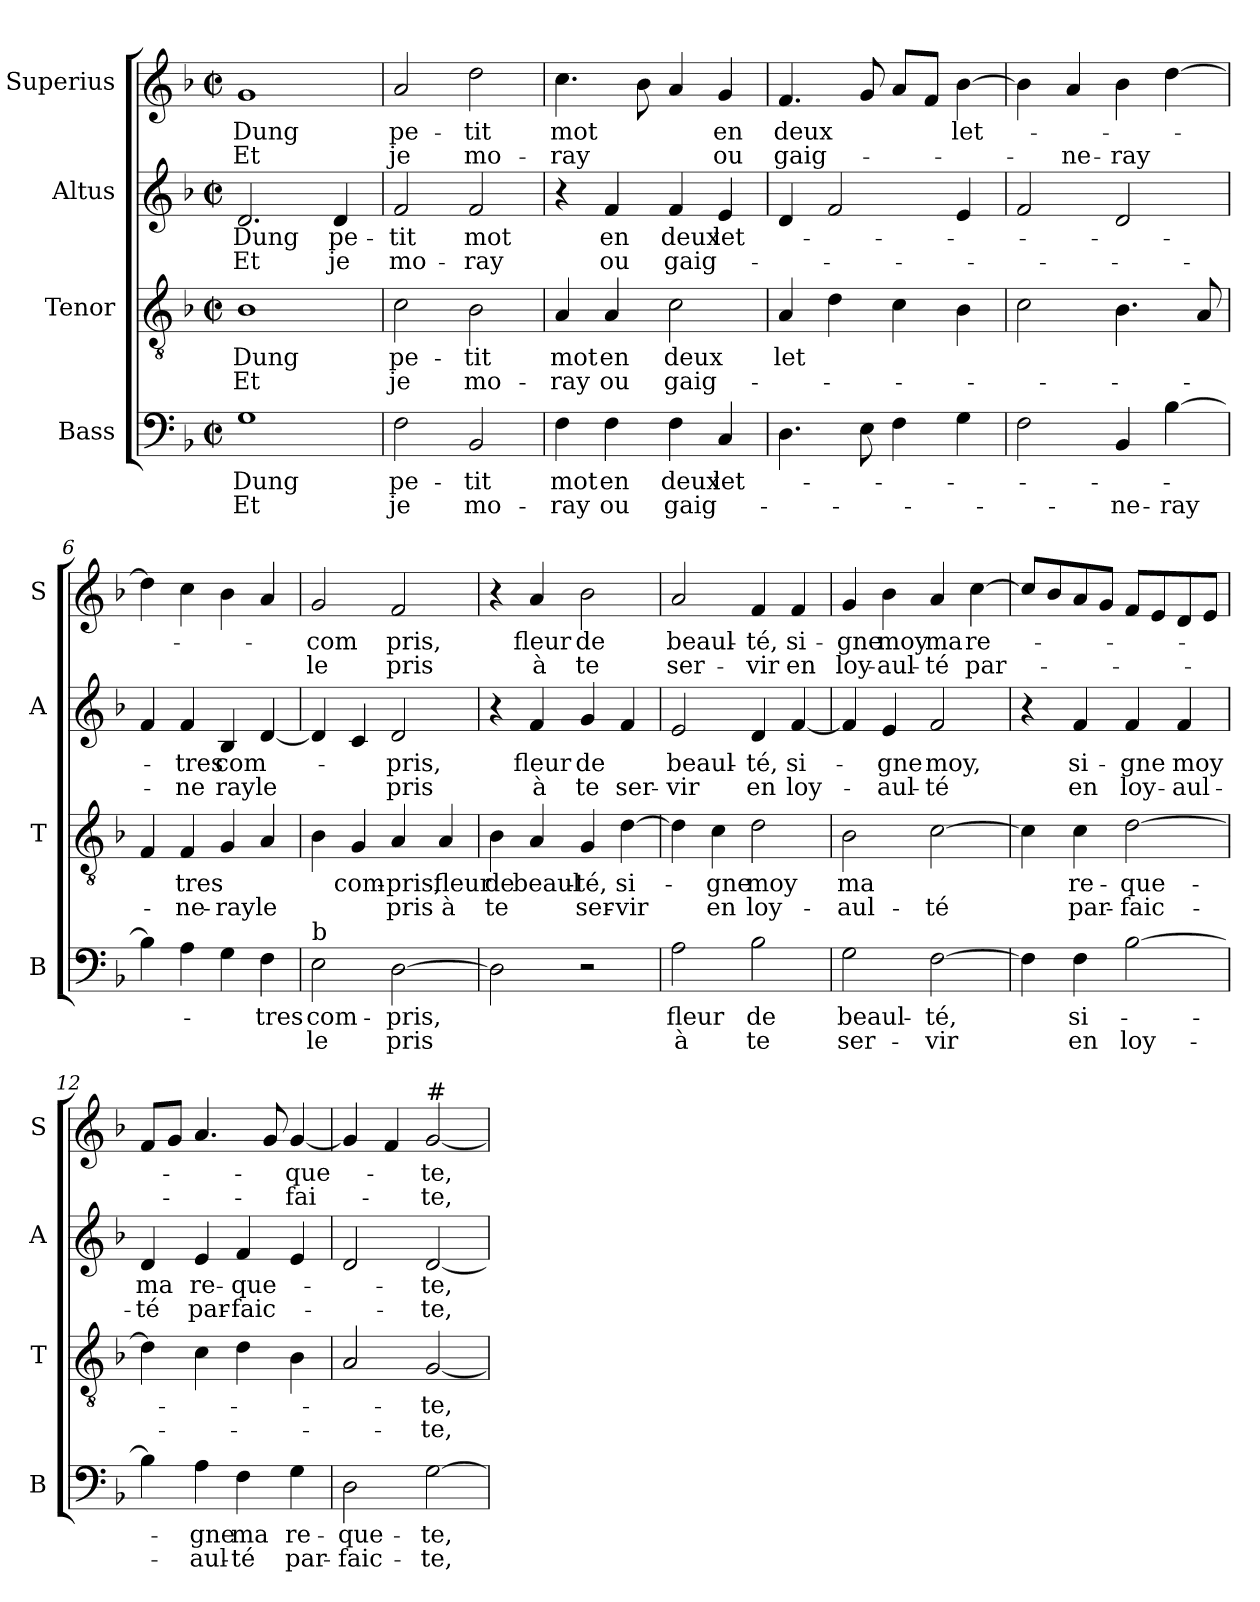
**kern	**text	**text	**kern	**text	**text	**kern	**text	**text	**kern	**text	**text
*part4	*part4	*part4	*part3	*part3	*part3	*part2	*part2	*part2	*part1	*part1	*part1
*staff4	*staff4	*staff4	*staff3	*staff3	*staff3	*staff2	*staff2	*staff2	*staff1	*staff1	*staff1
*I"Bass	*	*	*I"Tenor	*	*	*I"Altus	*	*	*I"Superius	*	*
*I'B	*	*	*I'T	*	*	*I'A	*	*	*I'S	*	*
*clefF4	*	*	*clefGv2	*	*	*clefG2	*	*	*clefG2	*	*
*k[b-]	*	*	*k[b-]	*	*	*k[b-]	*	*	*k[b-]	*	*
*F:	*	*	*F:	*	*	*F:	*	*	*F:	*	*
*M2/2	*	*	*M2/2	*	*	*M2/2	*	*	*M2/2	*	*
*met(c|)	*	*	*met(c|)	*	*	*met(c|)	*	*	*met(c|)	*	*
=1	=1	=1	=1	=1	=1	=1	=1	=1	=1	=1	=1
1G	Dung	Et	1B-	Dung	Et	2.d/	Dung	Et	1g	Dung	Et
.	.	.	.	.	.	4d/	pe-	je	.	.	.
=2	=2	=2	=2	=2	=2	=2	=2	=2	=2	=2	=2
2F\	pe-	je	2c\	pe-	je	2f/	-tit	mo-	2a/	pe-	je
2BB-/	-tit	mo-	2B-\	-tit	mo-	2f/	mot	-ray	2dd\	-tit	mo-
=3	=3	=3	=3	=3	=3	=3	=3	=3	=3	=3	=3
4F\	mot	-ray	4A/	mot	-ray	4r	.	.	4.cc\	mot	-ray
4F\	en	ou	4A/	en	ou	4f/	en	ou	.	.	.
.	.	.	.	.	.	.	.	.	8b-\	.	.
4F\	deux	gaig-	2c\	deux	gaig-	4f/	deux	gaig-	4a/	.	.
4C/	let-	.	.	.	.	4e/	let-	.	4g/	en	ou
=4	=4	=4	=4	=4	=4	=4	=4	=4	=4	=4	=4
4.D\	.	.	4A/	let	.	4d/	.	.	4.f/	deux	gaig-
.	.	.	4d\	.	.	2f/	.	.	.	.	.
8E\	.	.	.	.	.	.	.	.	8g/	.	.
4F\	.	.	4c\	.	.	.	.	.	8a/L	.	.
.	.	.	.	.	.	.	.	.	8f/J	.	.
4G\	.	.	4B-\	.	.	4e/	.	.	[4b-\	let-	.
=5	=5	=5	=5	=5	=5	=5	=5	=5	=5	=5	=5
2F\	.	.	2c\	.	.	2f/	.	.	4b-\]	.	.
.	.	.	.	.	.	.	.	.	4a/	.	-ne-
4BB-/	.	-ne-	4.B-\	.	.	2d/	.	.	4b-\	.	-ray
[4B-\	.	-ray	.	.	.	.	.	.	[4dd\	.	.
.	.	.	8A/	.	.	.	.	.	.	.	.
!!LO:LB:g=z
=6	=6	=6	=6	=6	=6	=6	=6	=6	=6	=6	=6
4B-\]	.	.	4F/	.	.	4f/	.	.	4dd\]	.	.
4A\	.	.	4F/	tres	-ne-	4f/	-tres	-ne	4cc\	.	.
4G\	.	.	4G/	.	-ray	4B-/	com-	ray	4b-\	.	.
4F\	-tres	.	4A/	.	le	[4d/	.	le	4a/	.	.
=7	=7	=7	=7	=7	=7	=7	=7	=7	=7	=7	=7
!LO:TX:a:t=b	!	!	!	!	!	!	!	!	!	!	!
2E\	com-	le	4B-\	.	.	4d/]	.	.	2g/	-com	le
.	.	.	4G/	com-	.	4c/	.	.	.	.	.
[2D\	-pris,	pris	4A/	-pris,	pris	2d/	-pris,	pris	2f/	pris,	pris
.	.	.	4A/	fleur	à	.	.	.	.	.	.
=8	=8	=8	=8	=8	=8	=8	=8	=8	=8	=8	=8
2D\]	.	.	4B-\	de	te	4r	.	.	4r	.	.
.	.	.	4A/	beaul-	.	4f/	fleur	à	4a/	fleur	à
2r	.	.	4G/	-té,	ser-	4g/	de	te	2b-\	de	te
.	.	.	[4d\	si-	-vir	4f/	.	ser-	.	.	.
=9	=9	=9	=9	=9	=9	=9	=9	=9	=9	=9	=9
2A\	fleur	à	4d\]	.	.	2e/	beaul-	-vir	2a/	beaul-	ser-
.	.	.	4c\	-gne	en	.	.	.	.	.	.
2B-\	de	te	2d\	moy	loy-	4d/	-té,	en	4f/	-té,	-vir
.	.	.	.	.	.	[4f/	si-	loy-	4f/	si-	en
=10	=10	=10	=10	=10	=10	=10	=10	=10	=10	=10	=10
2G\	beaul-	ser-	2B-\	ma	-aul-	4f/]	.	.	4g/	-gne	loy-
.	.	.	.	.	.	4e/	-gne	-aul-	4b-\	moy	-aul-
[2F\	-té,	-vir	[2c\	.	-té	2f/	moy,	-té	4a/	ma	-té
.	.	.	.	.	.	.	.	.	[4cc\	re-	par-
!!LO:LB:g=z
=11	=11	=11	=11	=11	=11	=11	=11	=11	=11	=11	=11
4F\]	.	.	4c\]	.	.	4r	.	.	8cc/L]	.	.
.	.	.	.	.	.	.	.	.	8b-/	.	.
4F\	si-	en	4c\	re-	par-	4f/	si-	en	8a/	.	.
.	.	.	.	.	.	.	.	.	8g/J	.	.
[2B-\	.	loy-	[2d\	-que-	-faic-	4f/	-gne	loy-	8f/L	.	.
.	.	.	.	.	.	.	.	.	8e/	.	.
.	.	.	.	.	.	4f/	moy	-aul-	8d/	.	.
.	.	.	.	.	.	.	.	.	8e/J	.	.
=12	=12	=12	=12	=12	=12	=12	=12	=12	=12	=12	=12
4B-\]	.	.	4d\]	.	.	4d/	ma	-té	8f/L	.	.
.	.	.	.	.	.	.	.	.	8g/J	.	.
4A\	-gne	-aul-	4c\	.	.	4e/	re-	par-	4.a/	.	.
4F\	ma	-té	4d\	.	.	4f/	-que-	-faic-	.	.	.
.	.	.	.	.	.	.	.	.	8g/	.	.
4G\	re-	par-	4B-\	.	.	4e/	.	.	[4g/	-que-	-fai-
=13	=13	=13	=13	=13	=13	=13	=13	=13	=13	=13	=13
2D\	-que-	-faic-	2A/	.	.	2d/	.	.	4g/]	.	.
.	.	.	.	.	.	.	.	.	4f/	.	.
!	!	!	!	!	!	!	!	!	!LO:TX:a:t=#	!	!
[2G\	-te,	-te,-	[2G/	-te,	-te,	[2d/	-te,	-te,	[2g/	-te,	-te,
=	=	=	=	=	=	=	=	=	=	=	=
*-	*-	*-	*-	*-	*-	*-	*-	*-	*-	*-	*-
